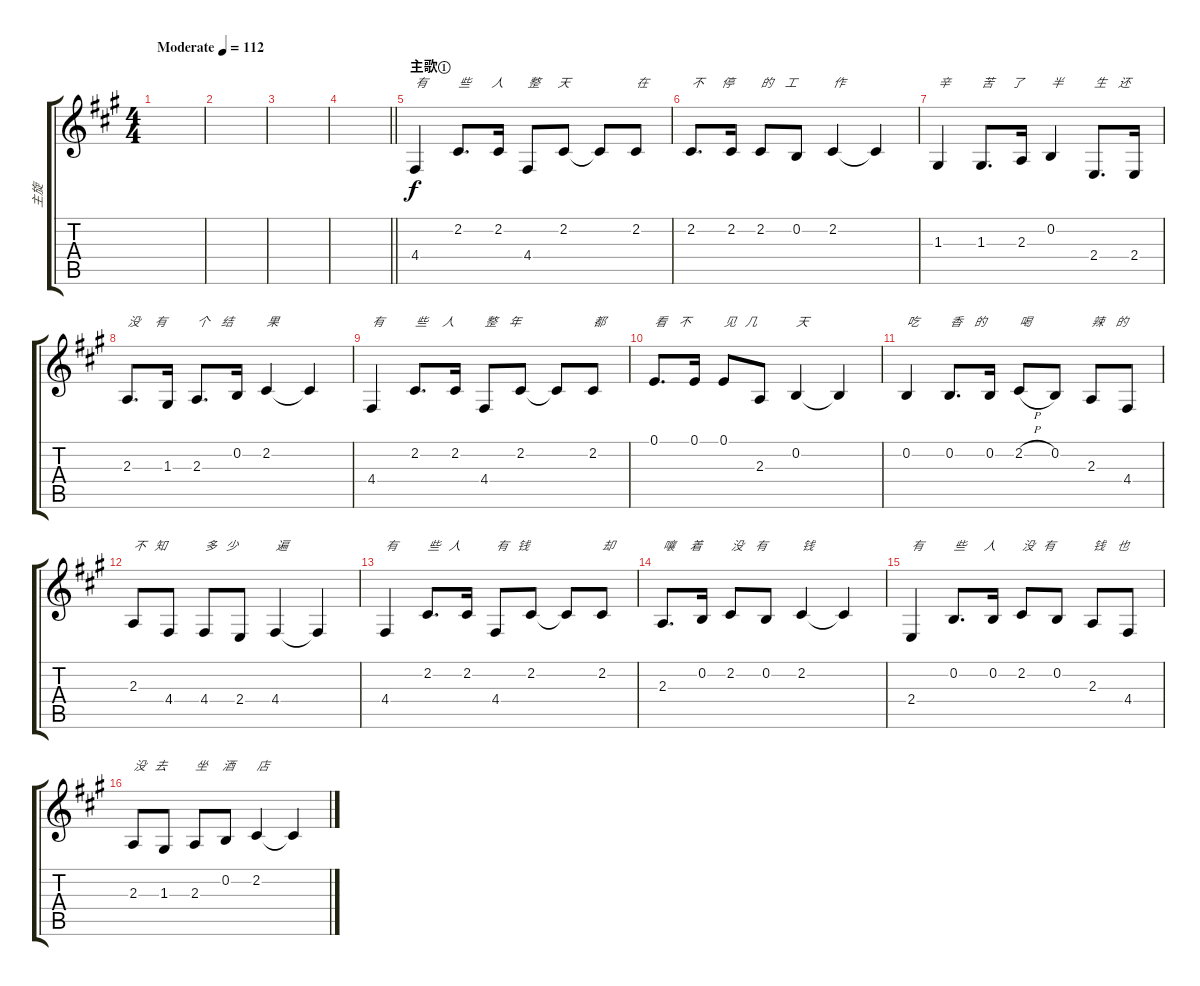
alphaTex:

\track ("主旋" "主旋") {instrument lead1square}
\staff {score tabs}
\tuning (E4 B3 G3 D3 A2 E2) {hide}
\ts (4 4)
\tempo (112 "Moderate")
\clef g2
\ks a
|
|
|
\barLineRight lightlight
|
\section ("" "主歌①")
4.4.4{txt "有"} 2.2.8{d txt "些       人"} 2.2.16 4.4.8{txt "整      天"} 2.2.8 2.2{t}.8 2.2.8{txt "在"} |
2.2.8{d txt "不      停"} 2.2.16 2.2.8{txt "的    工"} 0.2.8 2.2.4{txt "作"} 2.2{t}.4 |
1.3.4{txt "辛"} 1.3.8{d txt "苦      了"} 2.3.16 0.2.4{txt "半"} 2.4.8{d txt "生    还"} 2.4.16 |
2.3.8{d txt "没     有"} 1.3.16 2.3.8{d txt "个    结"} 0.2.16 2.2.4{txt "果"} 2.2{t}.4 |
4.4.4{txt "有"} 2.2.8{d txt "些     人"} 2.2.16 4.4.8{txt "整    年"} 2.2.8 2.2{t}.8 2.2.8{txt "都"} |
0.1.8{d txt "看    不"} 0.1.16 0.1.8{txt "见   几"} 2.3.8 0.2.4{txt "天"} 0.2{t}.4 |
0.2.4{txt "吃"} 0.2.8{d txt "香    的"} 0.2.16 2.2{h}.8{txt "喝"} 0.2.8 2.3.8{txt "辣    的"} 4.4.8 |
2.3.8{txt "不   知"} 4.4.8 4.4.8{txt "多   少"} 2.4.8 4.4.4{txt "遍"} 4.4{t}.4 |
4.4.4{txt "有"} 2.2.8{d txt "些   人"} 2.2.16 4.4.8{txt "有   钱"} 2.2.8 2.2{t}.8 2.2.8{txt "却"} |
2.3.8{d txt "嚷     着"} 0.2.16 2.2.8{txt "没    有"} 0.2.8 2.2.4{txt "钱"} 2.2{t}.4 |
2.4.4{txt "有"} 0.2.8{d txt "些      人"} 0.2.16 2.2.8{txt "没   有"} 0.2.8 2.3.8{txt "钱    也"} 4.4.8 |
2.3.8{txt "没   去 "} 1.3.8 2.3.8{txt "坐     酒"} 0.2.8 2.2.4{txt "店"} 2.2{t}.4
